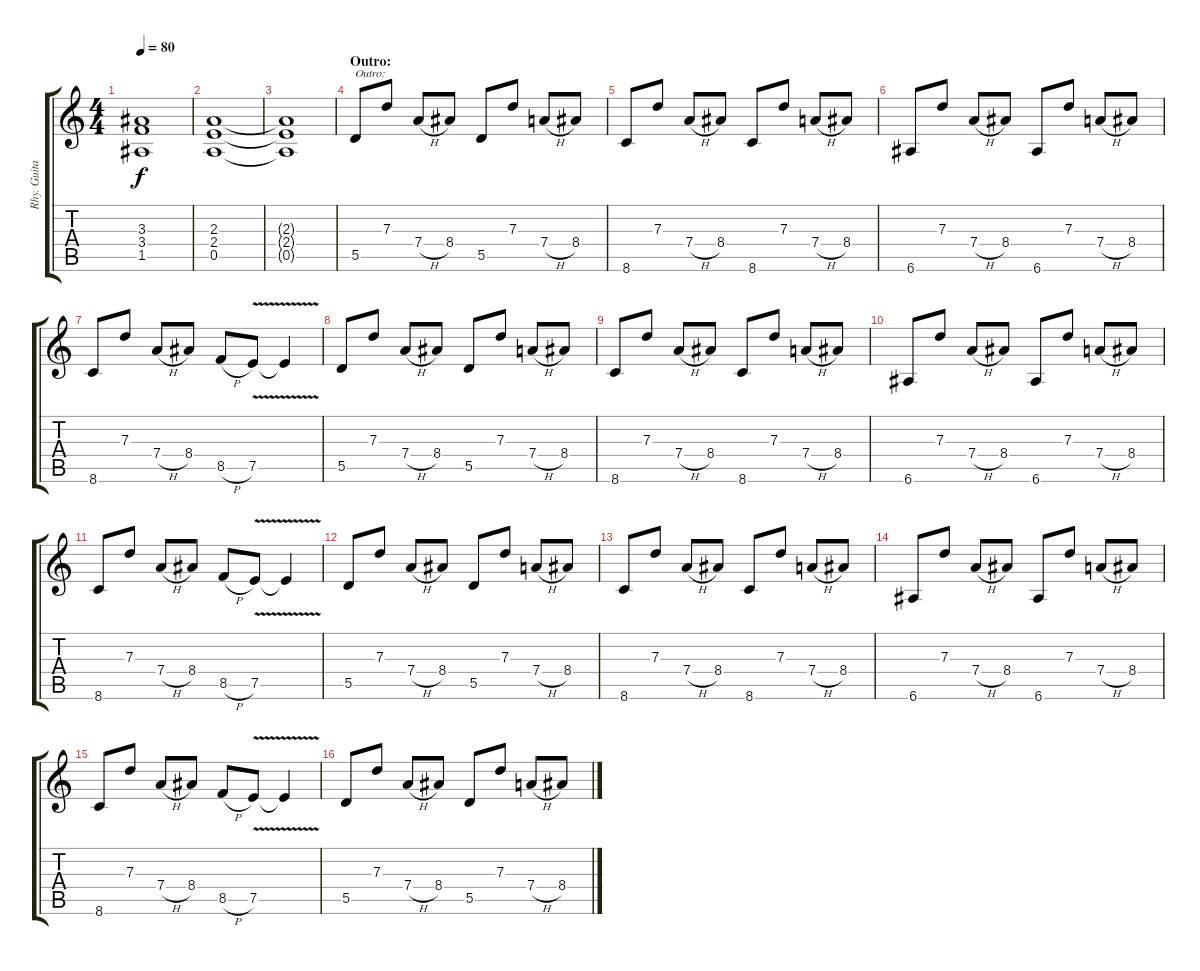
\track ("Rhy. Guitar 1" "Rhy. Guita") {instrument distortionguitar}
\staff {score tabs}
\tuning (E4 B3 G3 D3 A2 E2) {hide}
\ts (4 4)
\tempo 80
\clef g2
\ks c
(3.3{t} 3.4{t} 1.5{t}).1{dy f} |
(2.3 2.4 0.5).1 |
(2.3{t} 2.4{t} 0.5{t}).1 |
\section ("" "Outro:")
5.5.8{txt "Outro:"} 7.3.8 7.4{h}.8 8.4.8 5.5.8 7.3.8 7.4{h}.8 8.4.8 |
8.6.8 7.3.8 7.4{h}.8 8.4.8 8.6.8 7.3.8 7.4{h}.8 8.4.8 |
6.6.8 7.3.8 7.4{h}.8 8.4.8 6.6.8 7.3.8 7.4{h}.8 8.4.8 |
8.6.8 7.3.8 7.4{h}.8 8.4.8 8.5{h}.8 7.5{v}.8 7.5{t}.4 |
5.5.8 7.3.8 7.4{h}.8 8.4.8 5.5.8 7.3.8 7.4{h}.8 8.4.8 |
8.6.8 7.3.8 7.4{h}.8 8.4.8 8.6.8 7.3.8 7.4{h}.8 8.4.8 |
6.6.8 7.3.8 7.4{h}.8 8.4.8 6.6.8 7.3.8 7.4{h}.8 8.4.8 |
8.6.8 7.3.8 7.4{h}.8 8.4.8 8.5{h}.8 7.5{v}.8 7.5{t}.4 |
5.5.8 7.3.8 7.4{h}.8 8.4.8 5.5.8 7.3.8 7.4{h}.8 8.4.8 |
8.6.8 7.3.8 7.4{h}.8 8.4.8 8.6.8 7.3.8 7.4{h}.8 8.4.8 |
6.6.8 7.3.8 7.4{h}.8 8.4.8 6.6.8 7.3.8 7.4{h}.8 8.4.8 |
8.6.8 7.3.8 7.4{h}.8 8.4.8 8.5{h}.8 7.5{v}.8 7.5{t}.4 |
5.5.8 7.3.8 7.4{h}.8 8.4.8 5.5.8 7.3.8 7.4{h}.8 8.4.8
